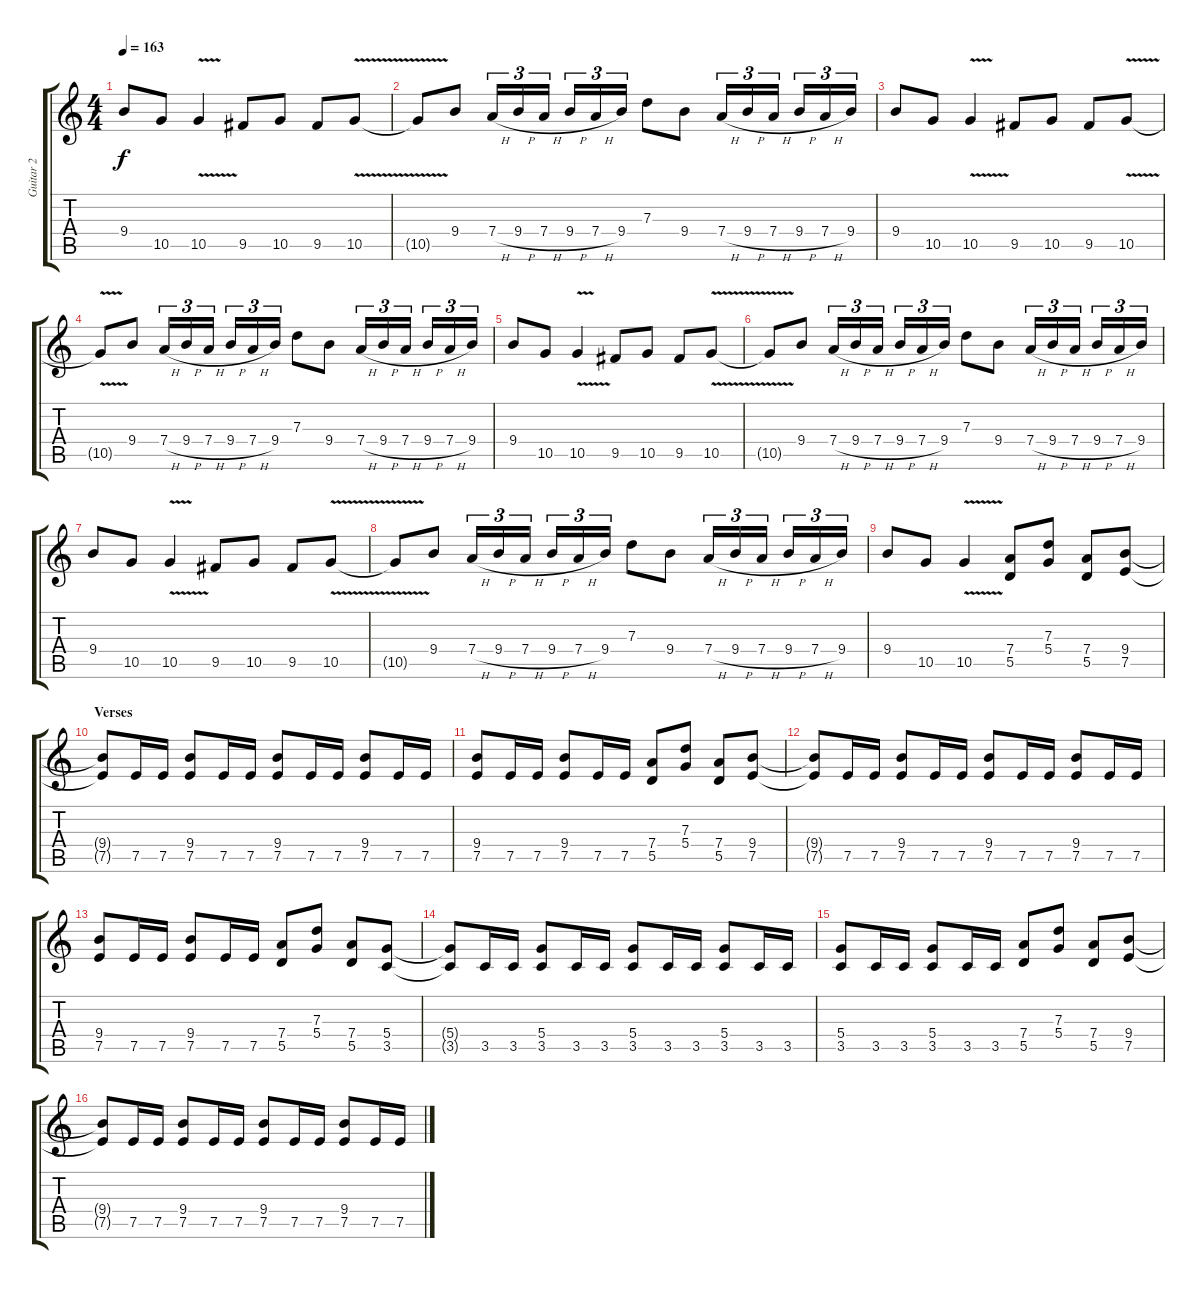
\track ("Guitar 2" "Guitar 2") {instrument distortionguitar}
\staff {score tabs}
\tuning (E4 B3 G3 D3 A2 E2) {hide}
\ts (4 4)
\tempo 163
\clef g2
\ks c
9.4.8{dy f} 10.5.8 10.5{v}.4 9.5.8 10.5.8 9.5.8 10.5{v}.8 |
10.5{t}.8 9.4.8 7.4{h}.16{tu (3 2)} 9.4{h}.16{tu (3 2)} 7.4{h}.16{tu (3 2)} 9.4{h}.16{tu (3 2)} 7.4{h}.16{tu (3 2)} 9.4.16{tu (3 2)} 7.3.8 9.4.8 7.4{h}.16{tu (3 2)} 9.4{h}.16{tu (3 2)} 7.4{h}.16{tu (3 2)} 9.4{h}.16{tu (3 2)} 7.4{h}.16{tu (3 2)} 9.4.16{tu (3 2)} |
9.4.8 10.5.8 10.5{v}.4 9.5.8 10.5.8 9.5.8 10.5{v}.8 |
10.5{t}.8 9.4.8 7.4{h}.16{tu (3 2)} 9.4{h}.16{tu (3 2)} 7.4{h}.16{tu (3 2)} 9.4{h}.16{tu (3 2)} 7.4{h}.16{tu (3 2)} 9.4.16{tu (3 2)} 7.3.8 9.4.8 7.4{h}.16{tu (3 2)} 9.4{h}.16{tu (3 2)} 7.4{h}.16{tu (3 2)} 9.4{h}.16{tu (3 2)} 7.4{h}.16{tu (3 2)} 9.4.16{tu (3 2)} |
9.4.8 10.5.8 10.5{v}.4 9.5.8 10.5.8 9.5.8 10.5{v}.8 |
10.5{t}.8 9.4.8 7.4{h}.16{tu (3 2)} 9.4{h}.16{tu (3 2)} 7.4{h}.16{tu (3 2)} 9.4{h}.16{tu (3 2)} 7.4{h}.16{tu (3 2)} 9.4.16{tu (3 2)} 7.3.8 9.4.8 7.4{h}.16{tu (3 2)} 9.4{h}.16{tu (3 2)} 7.4{h}.16{tu (3 2)} 9.4{h}.16{tu (3 2)} 7.4{h}.16{tu (3 2)} 9.4.16{tu (3 2)} |
9.4.8 10.5.8 10.5{v}.4 9.5.8 10.5.8 9.5.8 10.5{v}.8 |
10.5{t}.8 9.4.8 7.4{h}.16{tu (3 2)} 9.4{h}.16{tu (3 2)} 7.4{h}.16{tu (3 2)} 9.4{h}.16{tu (3 2)} 7.4{h}.16{tu (3 2)} 9.4.16{tu (3 2)} 7.3.8 9.4.8 7.4{h}.16{tu (3 2)} 9.4{h}.16{tu (3 2)} 7.4{h}.16{tu (3 2)} 9.4{h}.16{tu (3 2)} 7.4{h}.16{tu (3 2)} 9.4.16{tu (3 2)} |
9.4.8 10.5.8 10.5{v}.4 (7.4 5.5).8 (7.3 5.4).8 (7.4 5.5).8 (9.4 7.5).8 |
\section ("" "Verses")
(9.4{t} 7.5{t}).8 7.5.16 7.5.16 (9.4 7.5).8 7.5.16 7.5.16 (9.4 7.5).8 7.5.16 7.5.16 (9.4 7.5).8 7.5.16 7.5.16 |
(9.4 7.5).8 7.5.16 7.5.16 (9.4 7.5).8 7.5.16 7.5.16 (7.4 5.5).8 (7.3 5.4).8 (7.4 5.5).8 (9.4 7.5).8 |
(9.4{t} 7.5{t}).8 7.5.16 7.5.16 (9.4 7.5).8 7.5.16 7.5.16 (9.4 7.5).8 7.5.16 7.5.16 (9.4 7.5).8 7.5.16 7.5.16 |
(9.4 7.5).8 7.5.16 7.5.16 (9.4 7.5).8 7.5.16 7.5.16 (7.4 5.5).8 (7.3 5.4).8 (7.4 5.5).8 (5.4 3.5).8 |
(5.4{t} 3.5{t}).8 3.5.16 3.5.16 (5.4 3.5).8 3.5.16 3.5.16 (5.4 3.5).8 3.5.16 3.5.16 (5.4 3.5).8 3.5.16 3.5.16 |
(5.4 3.5).8 3.5.16 3.5.16 (5.4 3.5).8 3.5.16 3.5.16 (7.4 5.5).8 (7.3 5.4).8 (7.4 5.5).8 (9.4 7.5).8 |
(9.4{t} 7.5{t}).8 7.5.16 7.5.16 (9.4 7.5).8 7.5.16 7.5.16 (9.4 7.5).8 7.5.16 7.5.16 (9.4 7.5).8 7.5.16 7.5.16
